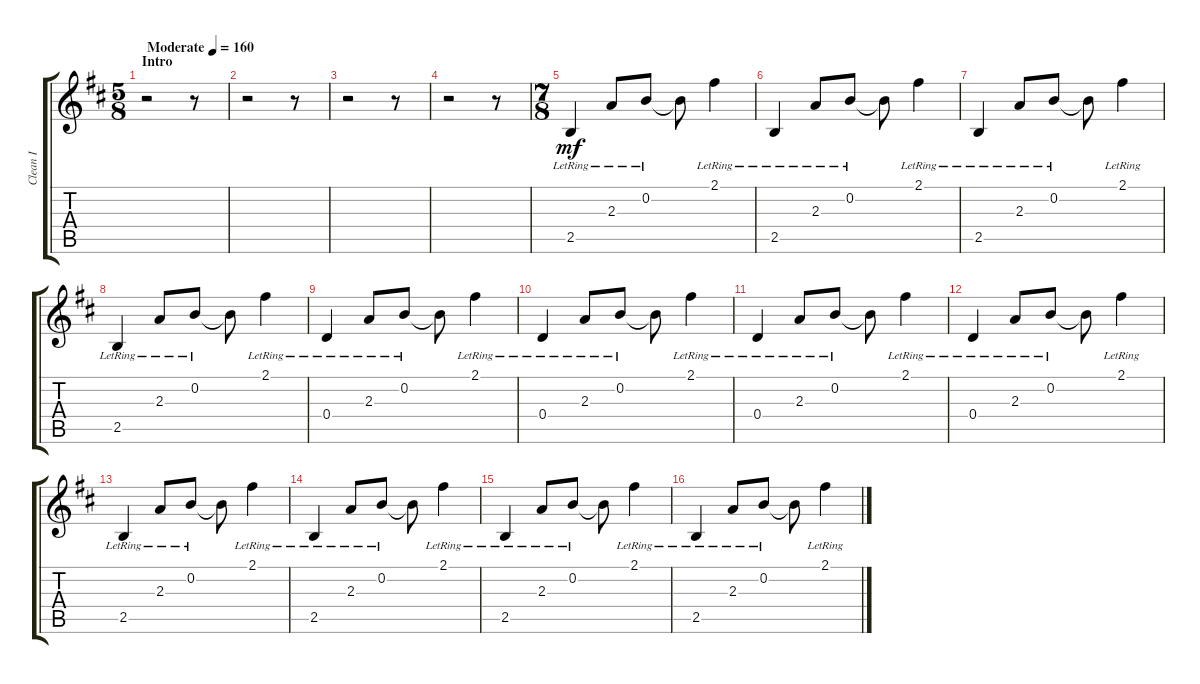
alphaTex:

\track ("Clean I" "Clean I") {instrument acousticguitarnylon}
\staff {score tabs}
\tuning (E4 B3 G3 D3 A2 E2) {hide}
\ts (5 8)
\section ("" "Intro")
\tempo (160 "Moderate")
\clef g2
\ks d
r.2{dy mf instrument acousticguitarnylon} r.8 |
r.2 r.8 |
r.2 r.8 |
r.2 r.8 |
\ts (7 8)
2.5{lr}.4 2.3{lr}.8 0.2{lr}.8 0.2{t}.8 2.1{lr}.4 |
2.5{lr}.4 2.3{lr}.8 0.2{lr}.8 0.2{t}.8 2.1{lr}.4 |
2.5{lr}.4 2.3{lr}.8 0.2{lr}.8 0.2{t}.8 2.1{lr}.4 |
2.5{lr}.4 2.3{lr}.8 0.2{lr}.8 0.2{t}.8 2.1{lr}.4 |
0.4{lr}.4 2.3{lr}.8 0.2{lr}.8 0.2{t}.8 2.1{lr}.4 |
0.4{lr}.4 2.3{lr}.8 0.2{lr}.8 0.2{t}.8 2.1{lr}.4 |
0.4{lr}.4 2.3{lr}.8 0.2{lr}.8 0.2{t}.8 2.1{lr}.4 |
0.4{lr}.4 2.3{lr}.8 0.2{lr}.8 0.2{t}.8 2.1{lr}.4 |
2.5{lr}.4 2.3{lr}.8 0.2{lr}.8 0.2{t}.8 2.1{lr}.4 |
2.5{lr}.4 2.3{lr}.8 0.2{lr}.8 0.2{t}.8 2.1{lr}.4 |
2.5{lr}.4 2.3{lr}.8 0.2{lr}.8 0.2{t}.8 2.1{lr}.4 |
2.5{lr}.4 2.3{lr}.8 0.2{lr}.8 0.2{t}.8 2.1{lr}.4
